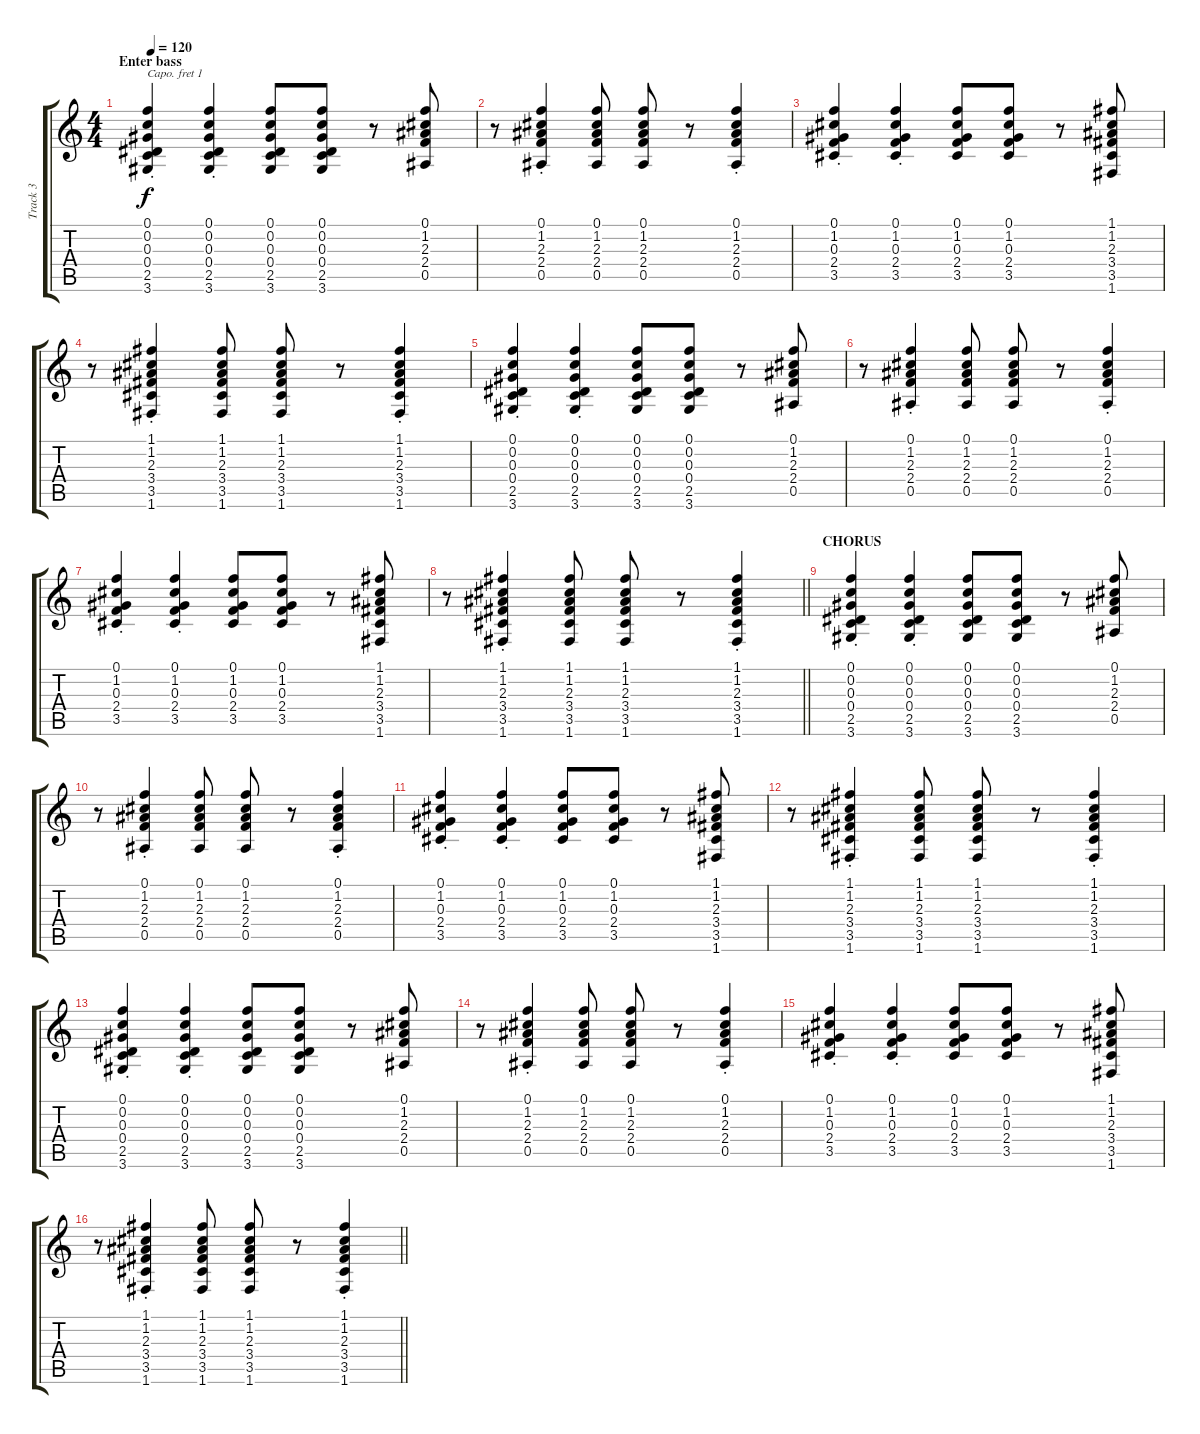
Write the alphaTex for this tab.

\track ("Track 3" "Track 3") {instrument acousticguitarsteel}
\staff {score tabs}
\capo 1
\tuning (E4 B3 G3 D3 A2 E2) {hide}
\ts (4 4)
\section ("" "Enter bass")
\tempo 120
\clef g2
\ks c
(0.1{st} 0.2{st} 0.3{st} 0.4{st} 2.5{st} 3.6{st}).4{dy f} (0.1{st} 0.2{st} 0.3{st} 0.4{st} 2.5{st} 3.6{st}).4 (0.1 0.2 0.3 0.4 2.5 3.6).8 (0.1 0.2 0.3 0.4 2.5 3.6).8 r.8 (0.1 1.2 2.3 2.4 0.5).8 |
r.8 (0.1{st} 1.2{st} 2.3{st} 2.4{st} 0.5{st}).4 (0.1 1.2 2.3 2.4 0.5).8 (0.1 1.2 2.3 2.4 0.5).8 r.8 (0.1{st} 1.2{st} 2.3{st} 2.4{st} 0.5{st}).4 |
(0.1{st} 1.2{st} 0.3{st} 2.4{st} 3.5{st}).4 (0.1{st} 1.2{st} 0.3{st} 2.4{st} 3.5{st}).4 (0.1 1.2 0.3 2.4 3.5).8 (0.1 1.2 0.3 2.4 3.5).8 r.8 (1.1 1.2 2.3 3.4 3.5 1.6).8 |
r.8 (1.1{st} 1.2{st} 2.3{st} 3.4{st} 3.5{st} 1.6{st}).4 (1.1 1.2 2.3 3.4 3.5 1.6).8 (1.1 1.2 2.3 3.4 3.5 1.6).8 r.8 (1.1{st} 1.2{st} 2.3{st} 3.4{st} 3.5{st} 1.6{st}).4 |
(0.1{st} 0.2{st} 0.3{st} 0.4{st} 2.5{st} 3.6{st}).4 (0.1{st} 0.2{st} 0.3{st} 0.4{st} 2.5{st} 3.6{st}).4 (0.1 0.2 0.3 0.4 2.5 3.6).8 (0.1 0.2 0.3 0.4 2.5 3.6).8 r.8 (0.1 1.2 2.3 2.4 0.5).8 |
r.8 (0.1{st} 1.2{st} 2.3{st} 2.4{st} 0.5{st}).4 (0.1 1.2 2.3 2.4 0.5).8 (0.1 1.2 2.3 2.4 0.5).8 r.8 (0.1{st} 1.2{st} 2.3{st} 2.4{st} 0.5{st}).4 |
(0.1{st} 1.2{st} 0.3{st} 2.4{st} 3.5{st}).4 (0.1{st} 1.2{st} 0.3{st} 2.4{st} 3.5{st}).4 (0.1 1.2 0.3 2.4 3.5).8 (0.1 1.2 0.3 2.4 3.5).8 r.8 (1.1 1.2 2.3 3.4 3.5 1.6).8 |
\barLineRight lightlight
r.8 (1.1{st} 1.2{st} 2.3{st} 3.4{st} 3.5{st} 1.6{st}).4 (1.1 1.2 2.3 3.4 3.5 1.6).8 (1.1 1.2 2.3 3.4 3.5 1.6).8 r.8 (1.1{st} 1.2{st} 2.3{st} 3.4{st} 3.5{st} 1.6{st}).4 |
\section ("" "CHORUS")
(0.1{st} 0.2{st} 0.3{st} 0.4{st} 2.5{st} 3.6{st}).4 (0.1{st} 0.2{st} 0.3{st} 0.4{st} 2.5{st} 3.6{st}).4 (0.1 0.2 0.3 0.4 2.5 3.6).8 (0.1 0.2 0.3 0.4 2.5 3.6).8 r.8 (0.1 1.2 2.3 2.4 0.5).8 |
r.8 (0.1{st} 1.2{st} 2.3{st} 2.4{st} 0.5{st}).4 (0.1 1.2 2.3 2.4 0.5).8 (0.1 1.2 2.3 2.4 0.5).8 r.8 (0.1{st} 1.2{st} 2.3{st} 2.4{st} 0.5{st}).4 |
(0.1{st} 1.2{st} 0.3{st} 2.4{st} 3.5{st}).4 (0.1{st} 1.2{st} 0.3{st} 2.4{st} 3.5{st}).4 (0.1 1.2 0.3 2.4 3.5).8 (0.1 1.2 0.3 2.4 3.5).8 r.8 (1.1 1.2 2.3 3.4 3.5 1.6).8 |
r.8 (1.1{st} 1.2{st} 2.3{st} 3.4{st} 3.5{st} 1.6{st}).4 (1.1 1.2 2.3 3.4 3.5 1.6).8 (1.1 1.2 2.3 3.4 3.5 1.6).8 r.8 (1.1{st} 1.2{st} 2.3{st} 3.4{st} 3.5{st} 1.6{st}).4 |
(0.1{st} 0.2{st} 0.3{st} 0.4{st} 2.5{st} 3.6{st}).4 (0.1{st} 0.2{st} 0.3{st} 0.4{st} 2.5{st} 3.6{st}).4 (0.1 0.2 0.3 0.4 2.5 3.6).8 (0.1 0.2 0.3 0.4 2.5 3.6).8 r.8 (0.1 1.2 2.3 2.4 0.5).8 |
r.8 (0.1{st} 1.2{st} 2.3{st} 2.4{st} 0.5{st}).4 (0.1 1.2 2.3 2.4 0.5).8 (0.1 1.2 2.3 2.4 0.5).8 r.8 (0.1{st} 1.2{st} 2.3{st} 2.4{st} 0.5{st}).4 |
(0.1{st} 1.2{st} 0.3{st} 2.4{st} 3.5{st}).4 (0.1{st} 1.2{st} 0.3{st} 2.4{st} 3.5{st}).4 (0.1 1.2 0.3 2.4 3.5).8 (0.1 1.2 0.3 2.4 3.5).8 r.8 (1.1 1.2 2.3 3.4 3.5 1.6).8 |
\barLineRight lightlight
r.8 (1.1{st} 1.2{st} 2.3{st} 3.4{st} 3.5{st} 1.6{st}).4 (1.1 1.2 2.3 3.4 3.5 1.6).8 (1.1 1.2 2.3 3.4 3.5 1.6).8 r.8 (1.1{st} 1.2{st} 2.3{st} 3.4{st} 3.5{st} 1.6{st}).4
